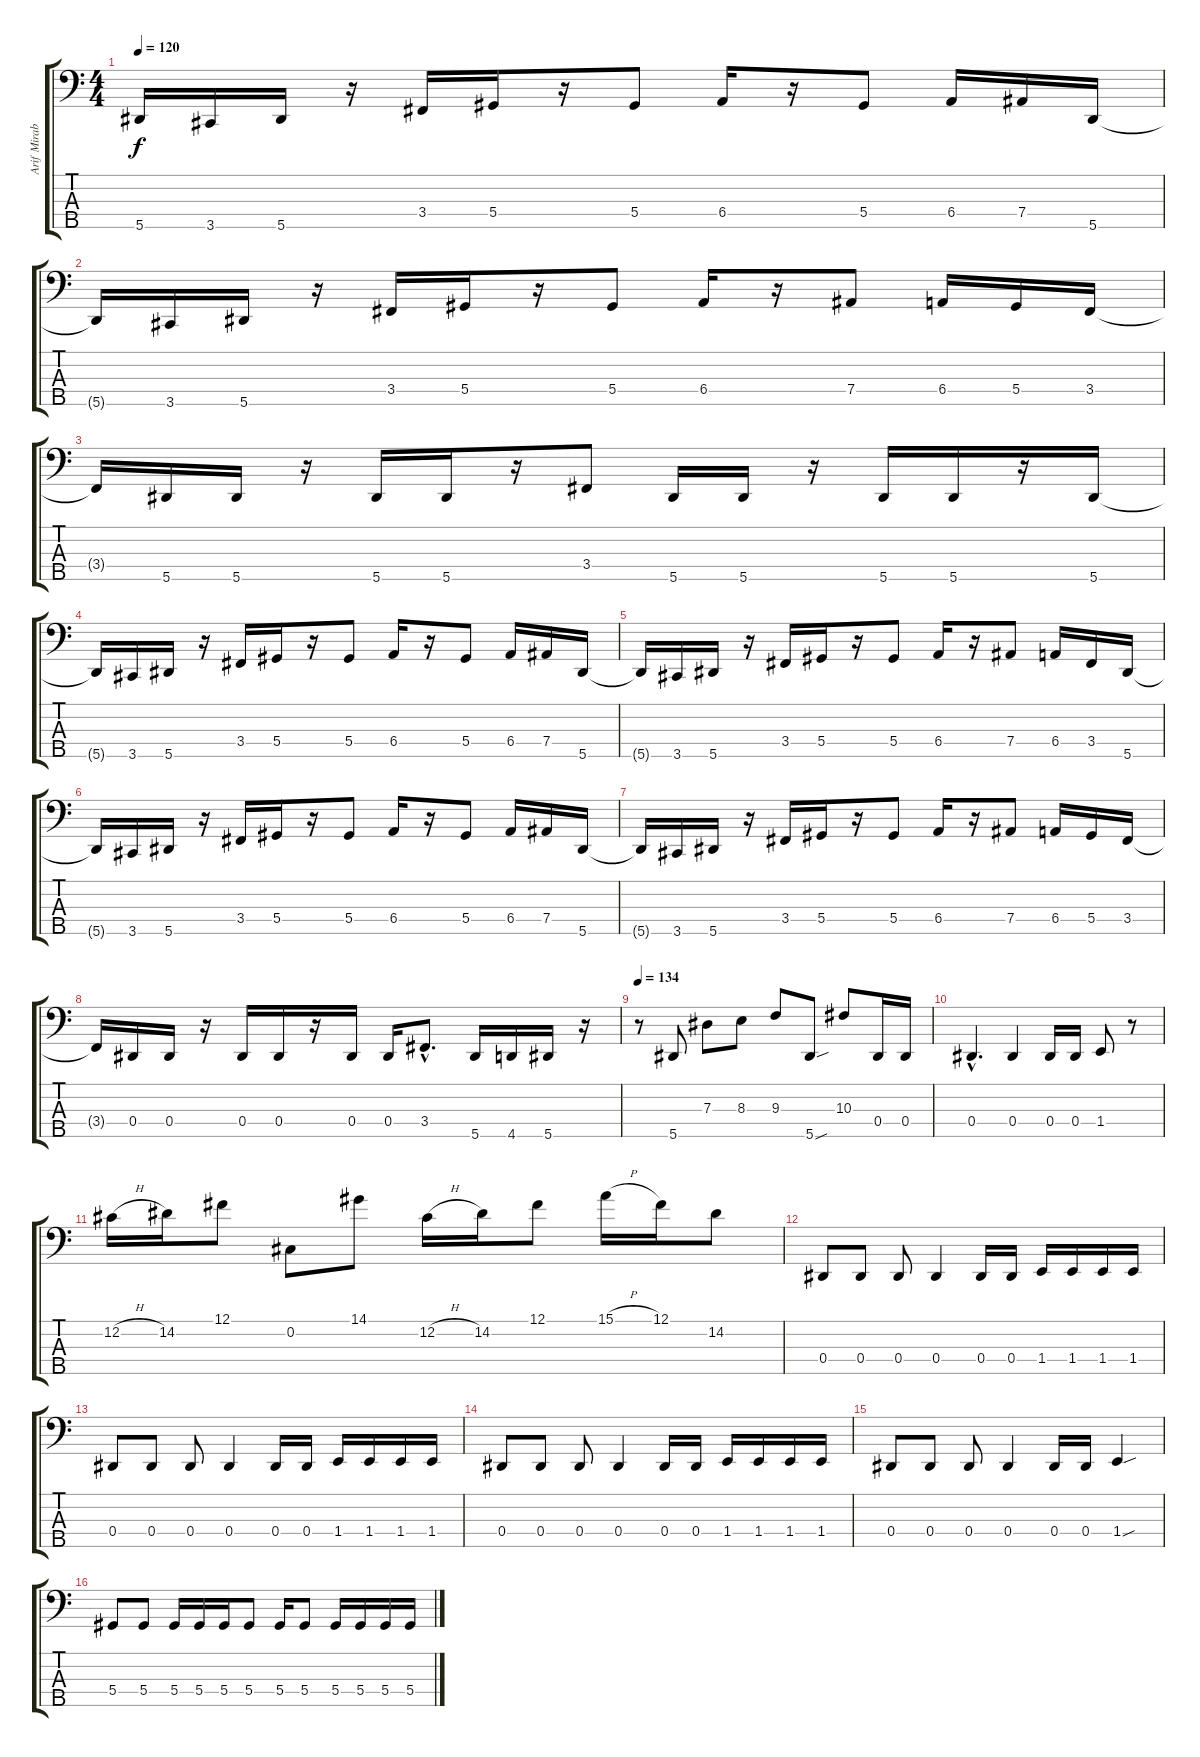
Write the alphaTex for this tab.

\track ("Arif Mirabdolbaghi" "Arif Mirab") {instrument electricbassfinger}
\staff {score tabs}
\tuning (Gb2 Db2 Ab1 Eb1 Bb0) {hide}
\ts (4 4)
\tempo 120
\clef f4
\ks c
5.5{t}.16{dy f} 3.5.16 5.5.16 r.16 3.4.16 5.4.16 r.16 5.4.8 6.4.16 r.16 5.4.8 6.4.16 7.4.16 5.5.16 |
5.5{t}.16 3.5.16 5.5.16 r.16 3.4.16 5.4.16 r.16 5.4.8 6.4.16 r.16 7.4.8 6.4.16 5.4.16 3.4.16 |
3.4{t}.16 5.5.16 5.5.16 r.16 5.5.16 5.5.16 r.16 3.4.8 5.5.16 5.5.16 r.16 5.5.16 5.5.16 r.16 5.5.16 |
5.5{t}.16 3.5.16 5.5.16 r.16 3.4.16 5.4.16 r.16 5.4.8 6.4.16 r.16 5.4.8 6.4.16 7.4.16 5.5.16 |
5.5{t}.16 3.5.16 5.5.16 r.16 3.4.16 5.4.16 r.16 5.4.8 6.4.16 r.16 7.4.8 6.4.16 3.4.16 5.5.16 |
5.5{t}.16 3.5.16 5.5.16 r.16 3.4.16 5.4.16 r.16 5.4.8 6.4.16 r.16 5.4.8 6.4.16 7.4.16 5.5.16 |
5.5{t}.16 3.5.16 5.5.16 r.16 3.4.16 5.4.16 r.16 5.4.8 6.4.16 r.16 7.4.8 6.4.16 5.4.16 3.4.16 |
3.4{t}.16 0.4.16 0.4.16 r.16 0.4.16 0.4.16 r.16 0.4.16 0.4.16 3.4{hac}.8{d} 5.5.16 4.5.16 5.5.16 r.16 |
\tempo 134
r.8 5.5.8 7.3.8 8.3.8 9.3.8 5.5{sou}.8 10.3.8 0.4.16 0.4.16 |
0.4{hac}.4{d} 0.4.4 0.4.16 0.4.16 1.4.8 r.8 |
12.2{h}.16 14.2.16 12.1.8 0.2.8 14.1.8 12.2{h}.16 14.2.16 12.1.8 15.1{h}.16 12.1.16 14.2.8 |
0.4.8 0.4.8 0.4.8 0.4.4 0.4.16 0.4.16 1.4.16 1.4.16 1.4.16 1.4.16 |
0.4.8 0.4.8 0.4.8 0.4.4 0.4.16 0.4.16 1.4.16 1.4.16 1.4.16 1.4.16 |
0.4.8 0.4.8 0.4.8 0.4.4 0.4.16 0.4.16 1.4.16 1.4.16 1.4.16 1.4.16 |
0.4.8 0.4.8 0.4.8 0.4.4 0.4.16 0.4.16 1.4{sou}.4 |
5.4.8 5.4.8 5.4.16 5.4.16 5.4.16 5.4.8 5.4.16 5.4.8 5.4.16 5.4.16 5.4.16 5.4.16
